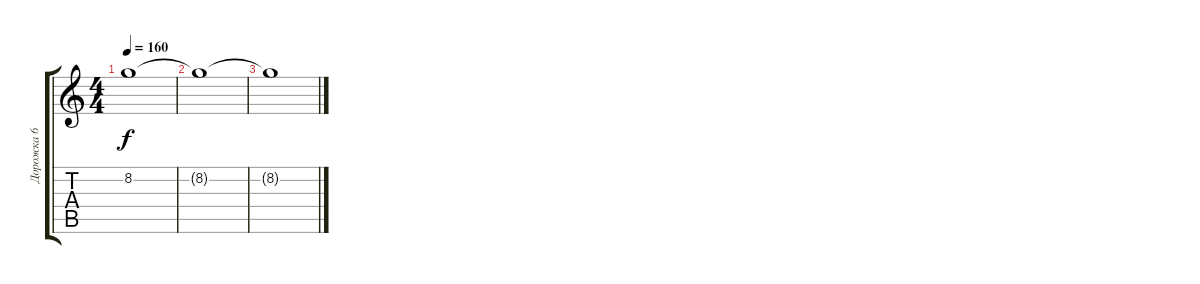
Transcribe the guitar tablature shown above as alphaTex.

\track ("Дорожка 6" "Дорожка 6") {instrument distortionguitar}
\staff {score tabs}
\tuning (E4 B3 G3 D3 A2 D2) {hide}
\ts (4 4)
\tempo 160
\clef g2
\ks c
8.2.1{dy f} |
8.2{t}.1 |
8.2{t}.1
